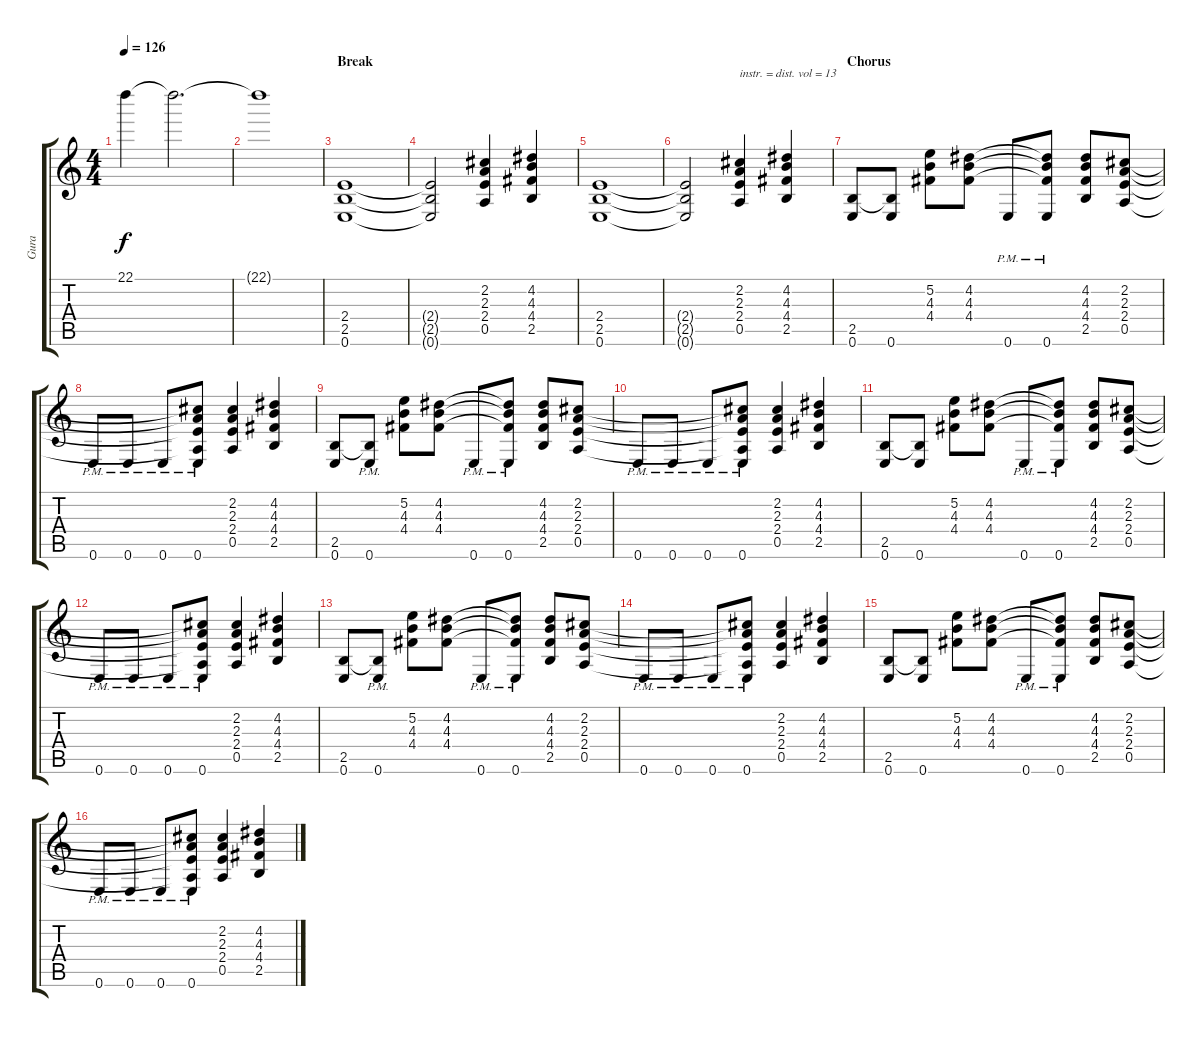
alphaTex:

\track ("Gura" "Gura") {instrument distortionguitar}
\staff {score tabs}
\tuning (E4 B3 G3 D3 A2 E2) {hide}
\ts (4 4)
\tempo 126
\clef g2
\ks c
22.1{t}.4{dy f} 22.1{t}.2{d} |
22.1{t}.1 |
\section ("" "Break")
(2.4 2.5 0.6).1 |
(2.4{t} 2.5{t} 0.6{t}).2 (2.2 2.3 2.4 0.5).4 (4.2 4.3 4.4 2.5).4 |
(2.4 2.5 0.6).1 |
(2.4{t} 2.5{t} 0.6{t}).2 (2.2 2.3 2.4 0.5).4{txt "instr. = dist. vol = 13" volume 13 instrument distortionguitar} (4.2 4.3 4.4 2.5).4 |
\section ("" "Chorus")
(2.5 0.6).8 (2.5{t} 0.6).8 (5.2 4.3 4.4).8 (4.2 4.3 4.4).8 0.6{pm}.8 (4.2{t} 4.3{t} 4.4{t} 0.6{pm}).8 (4.2 4.3 4.4 2.5).8 (2.2 2.3 2.4 0.5).8 |
0.6{pm}.8 0.6{pm}.8 0.6{pm}.8 (2.2{t} 2.3{t} 2.4{t} 0.5{t} 0.6{pm}).8 (2.2 2.3 2.4 0.5).4 (4.2 4.3 4.4 2.5).4 |
(2.5 0.6).8 (2.5{t} 0.6{pm}).8 (5.2 4.3 4.4).8 (4.2 4.3 4.4).8 0.6{pm}.8 (4.2{t} 4.3{t} 4.4{t} 0.6{pm}).8 (4.2 4.3 4.4 2.5).8 (2.2 2.3 2.4 0.5).8 |
0.6{pm}.8 0.6{pm}.8 0.6{pm}.8 (2.2{t} 2.3{t} 2.4{t} 0.5{t} 0.6{pm}).8 (2.2 2.3 2.4 0.5).4 (4.2 4.3 4.4 2.5).4 |
(2.5 0.6).8 (2.5{t} 0.6).8 (5.2 4.3 4.4).8 (4.2 4.3 4.4).8 0.6{pm}.8 (4.2{t} 4.3{t} 4.4{t} 0.6{pm}).8 (4.2 4.3 4.4 2.5).8 (2.2 2.3 2.4 0.5).8 |
0.6{pm}.8 0.6{pm}.8 0.6{pm}.8 (2.2{t} 2.3{t} 2.4{t} 0.5{t} 0.6{pm}).8 (2.2 2.3 2.4 0.5).4 (4.2 4.3 4.4 2.5).4 |
(2.5 0.6).8 (2.5{t} 0.6{pm}).8 (5.2 4.3 4.4).8 (4.2 4.3 4.4).8 0.6{pm}.8 (4.2{t} 4.3{t} 4.4{t} 0.6{pm}).8 (4.2 4.3 4.4 2.5).8 (2.2 2.3 2.4 0.5).8 |
0.6{pm}.8 0.6{pm}.8 0.6{pm}.8 (2.2{t} 2.3{t} 2.4{t} 0.5{t} 0.6{pm}).8 (2.2 2.3 2.4 0.5).4 (4.2 4.3 4.4 2.5).4 |
\section ("" "")
(2.5 0.6).8 (2.5{t} 0.6).8 (5.2 4.3 4.4).8 (4.2 4.3 4.4).8 0.6{pm}.8 (4.2{t} 4.3{t} 4.4{t} 0.6{pm}).8 (4.2 4.3 4.4 2.5).8 (2.2 2.3 2.4 0.5).8 |
0.6{pm}.8 0.6{pm}.8 0.6{pm}.8 (2.2{t} 2.3{t} 2.4{t} 0.5{t} 0.6{pm}).8 (2.2 2.3 2.4 0.5).4 (4.2 4.3 4.4 2.5).4
